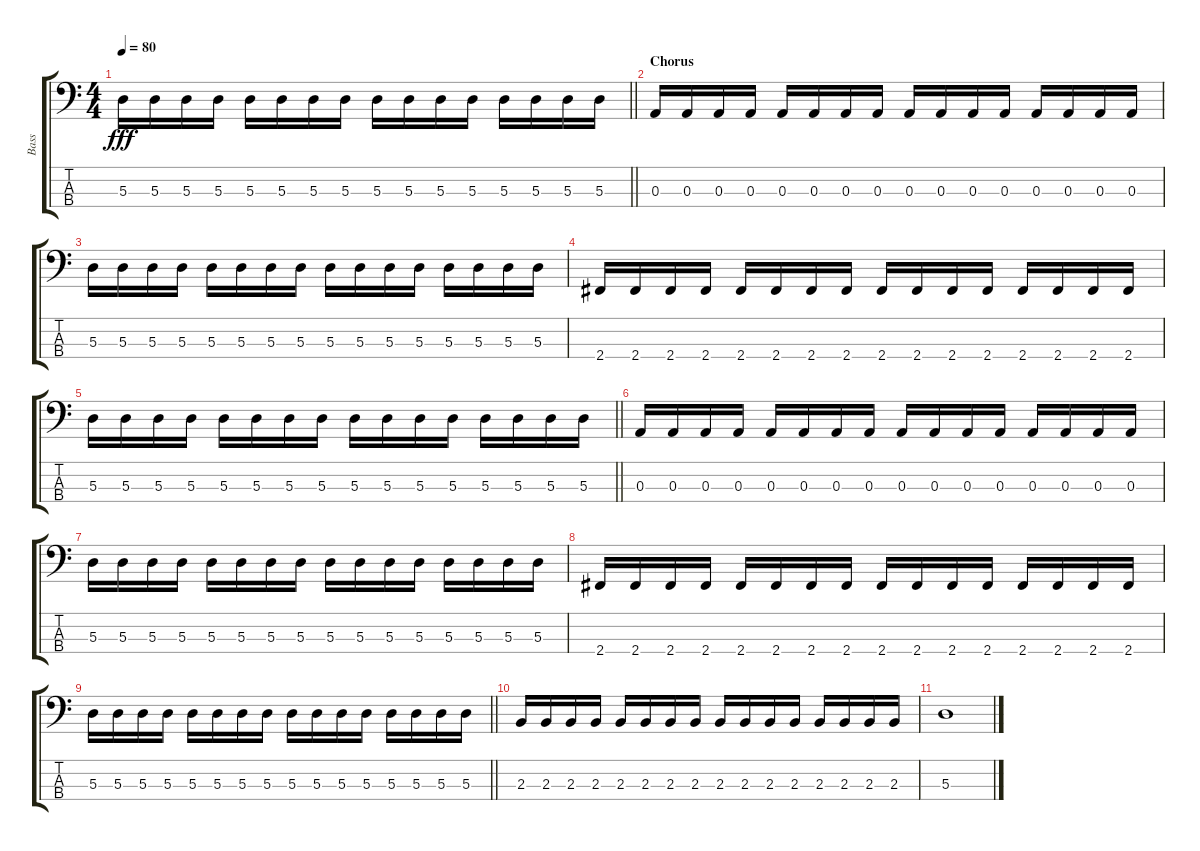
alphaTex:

\track ("Bass" "Bass") {instrument electricbasspick}
\staff {score tabs}
\tuning (G2 D2 A1 E1) {hide}
\ts (4 4)
\tempo 80
\clef f4
\barLineRight lightlight
\ks c
5.3.16{dy fff} 5.3.16 5.3.16 5.3.16 5.3.16 5.3.16 5.3.16 5.3.16 5.3.16 5.3.16 5.3.16 5.3.16 5.3.16 5.3.16 5.3.16 5.3.16 |
\section ("" "Chorus")
0.3.16 0.3.16 0.3.16 0.3.16 0.3.16 0.3.16 0.3.16 0.3.16 0.3.16 0.3.16 0.3.16 0.3.16 0.3.16 0.3.16 0.3.16 0.3.16 |
5.3.16 5.3.16 5.3.16 5.3.16 5.3.16 5.3.16 5.3.16 5.3.16 5.3.16 5.3.16 5.3.16 5.3.16 5.3.16 5.3.16 5.3.16 5.3.16 |
2.4.16 2.4.16 2.4.16 2.4.16 2.4.16 2.4.16 2.4.16 2.4.16 2.4.16 2.4.16 2.4.16 2.4.16 2.4.16 2.4.16 2.4.16 2.4.16 |
\barLineRight lightlight
5.3.16 5.3.16 5.3.16 5.3.16 5.3.16 5.3.16 5.3.16 5.3.16 5.3.16 5.3.16 5.3.16 5.3.16 5.3.16 5.3.16 5.3.16 5.3.16 |
0.3.16 0.3.16 0.3.16 0.3.16 0.3.16 0.3.16 0.3.16 0.3.16 0.3.16 0.3.16 0.3.16 0.3.16 0.3.16 0.3.16 0.3.16 0.3.16 |
5.3.16 5.3.16 5.3.16 5.3.16 5.3.16 5.3.16 5.3.16 5.3.16 5.3.16 5.3.16 5.3.16 5.3.16 5.3.16 5.3.16 5.3.16 5.3.16 |
2.4.16 2.4.16 2.4.16 2.4.16 2.4.16 2.4.16 2.4.16 2.4.16 2.4.16 2.4.16 2.4.16 2.4.16 2.4.16 2.4.16 2.4.16 2.4.16 |
\barLineRight lightlight
5.3.16 5.3.16 5.3.16 5.3.16 5.3.16 5.3.16 5.3.16 5.3.16 5.3.16 5.3.16 5.3.16 5.3.16 5.3.16 5.3.16 5.3.16 5.3.16 |
2.3.16 2.3.16 2.3.16 2.3.16 2.3.16 2.3.16 2.3.16 2.3.16 2.3.16 2.3.16 2.3.16 2.3.16 2.3.16 2.3.16 2.3.16 2.3.16 |
5.3.1
